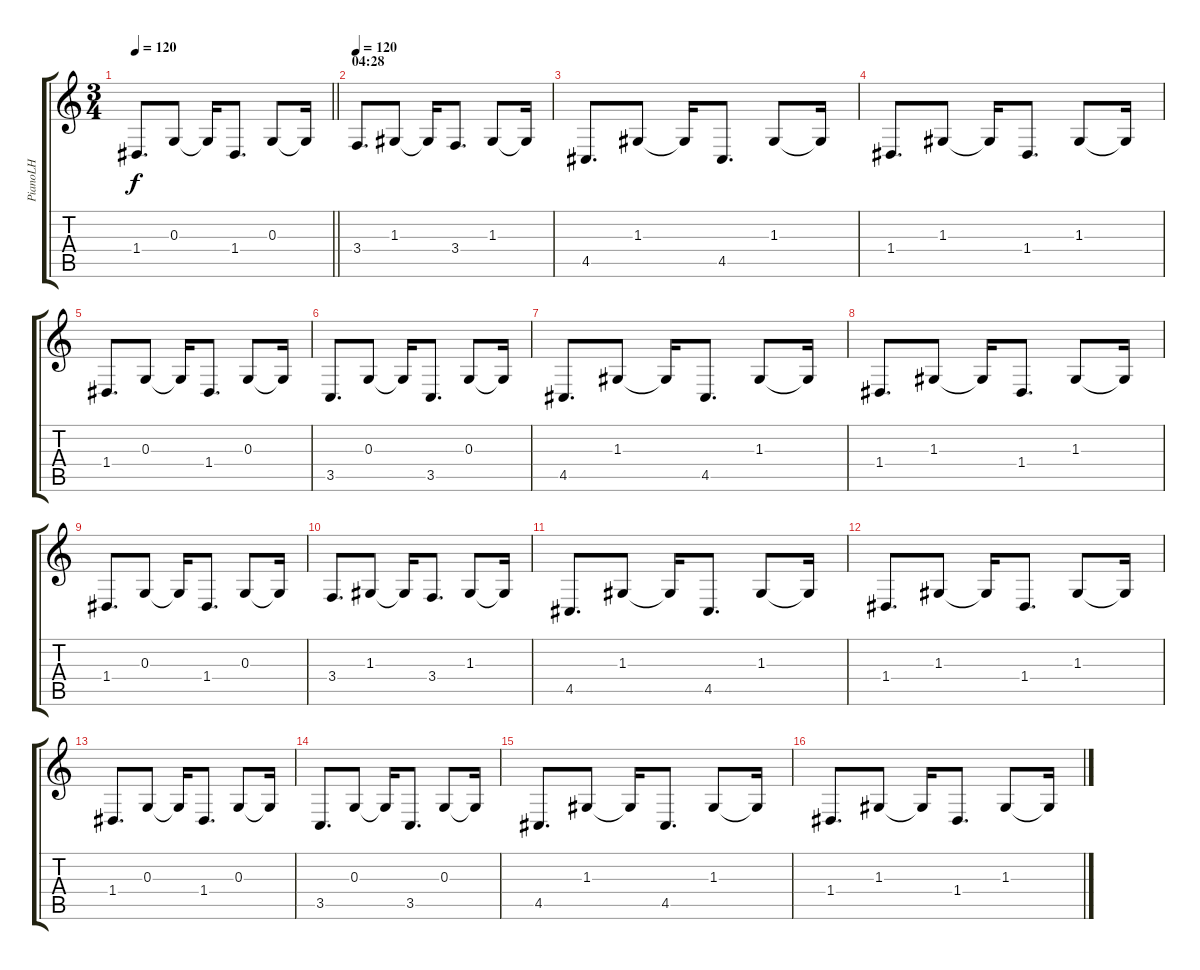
\track ("PianoLH" "PianoLH") {instrument electricgrandpiano}
\staff {score tabs}
\tuning (E4 B3 G3 D3 A2 Eb2) {hide}
\ts (3 4)
\tempo 120
\clef g2
\barLineRight lightlight
\ks c
1.4.8{d dy f} 0.3.8 0.3{t}.16 1.4.8{d} 0.3.8 0.3{t}.16 |
\section ("" "04:28")
\tempo 120
3.4.8{d} 1.3.8 1.3{t}.16 3.4.8{d} 1.3.8 1.3{t}.16 |
4.5.8{d} 1.3.8 1.3{t}.16 4.5.8{d} 1.3.8 1.3{t}.16 |
1.4.8{d} 1.3.8 1.3{t}.16 1.4.8{d} 1.3.8 1.3{t}.16 |
1.4.8{d} 0.3.8 0.3{t}.16 1.4.8{d} 0.3.8 0.3{t}.16 |
3.5.8{d} 0.3.8 0.3{t}.16 3.5.8{d} 0.3.8 0.3{t}.16 |
4.5.8{d} 1.3.8 1.3{t}.16 4.5.8{d} 1.3.8 1.3{t}.16 |
1.4.8{d} 1.3.8 1.3{t}.16 1.4.8{d} 1.3.8 1.3{t}.16 |
1.4.8{d} 0.3.8 0.3{t}.16 1.4.8{d} 0.3.8 0.3{t}.16 |
3.4.8{d} 1.3.8 1.3{t}.16 3.4.8{d} 1.3.8 1.3{t}.16 |
4.5.8{d} 1.3.8 1.3{t}.16 4.5.8{d} 1.3.8 1.3{t}.16 |
1.4.8{d} 1.3.8 1.3{t}.16 1.4.8{d} 1.3.8 1.3{t}.16 |
1.4.8{d} 0.3.8 0.3{t}.16 1.4.8{d} 0.3.8 0.3{t}.16 |
3.5.8{d} 0.3.8 0.3{t}.16 3.5.8{d} 0.3.8 0.3{t}.16 |
4.5.8{d} 1.3.8 1.3{t}.16 4.5.8{d} 1.3.8 1.3{t}.16 |
1.4.8{d} 1.3.8 1.3{t}.16 1.4.8{d} 1.3.8 1.3{t}.16
